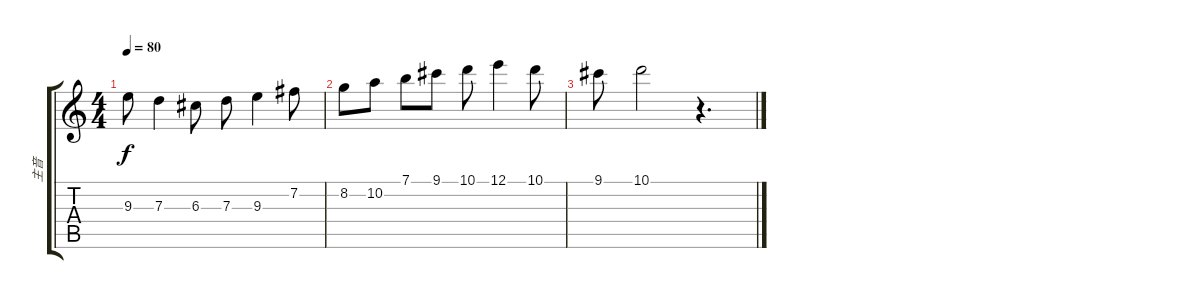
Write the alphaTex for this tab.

\track ("主音" "主音") {instrument overdrivenguitar}
\staff {score tabs}
\tuning (E4 B3 G3 D3 A2 E2) {hide}
\ts (4 4)
\tempo 80
\clef g2
\ks c
9.3.8{dy f} 7.3.4 6.3.8 7.3.8 9.3.4 7.2.8 |
8.2.8 10.2.8 7.1.8 9.1.8 10.1.8 12.1.4 10.1.8 |
9.1.8{txt " "} 10.1.2 r.4{d}
